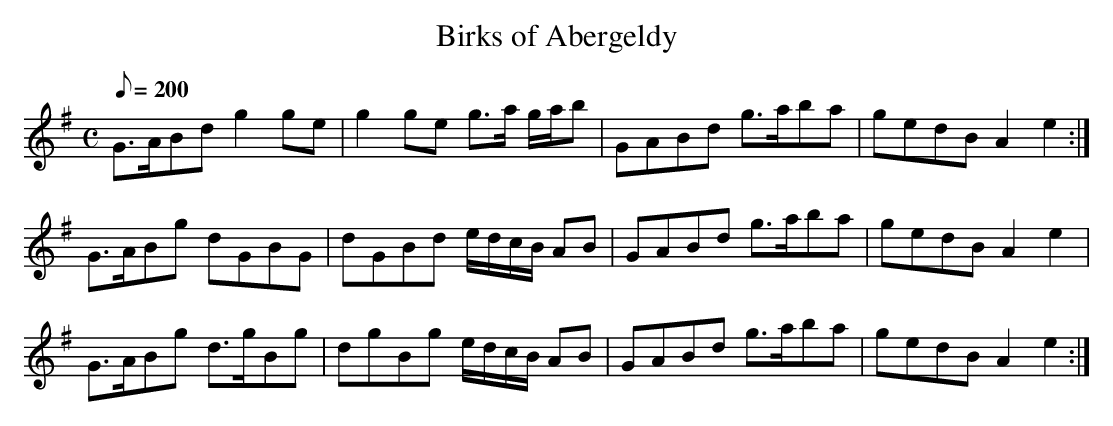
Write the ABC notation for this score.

X:1
T: Birks of Abergeldy
M: C
L: 1/8
Q: 200
K: G
G>ABd g2 ge| g2 ge g>a g/a/b| GABd g>aba| gedB A2 e2 :|
G>ABg dGBG| dGBd e/d/c/B/ AB|  GABd g>aba| gedB A2 e2|
G>ABg d>gBg| dgBg e/d/c/B/ AB| GABd g>aba| gedB A2 e2 :|
